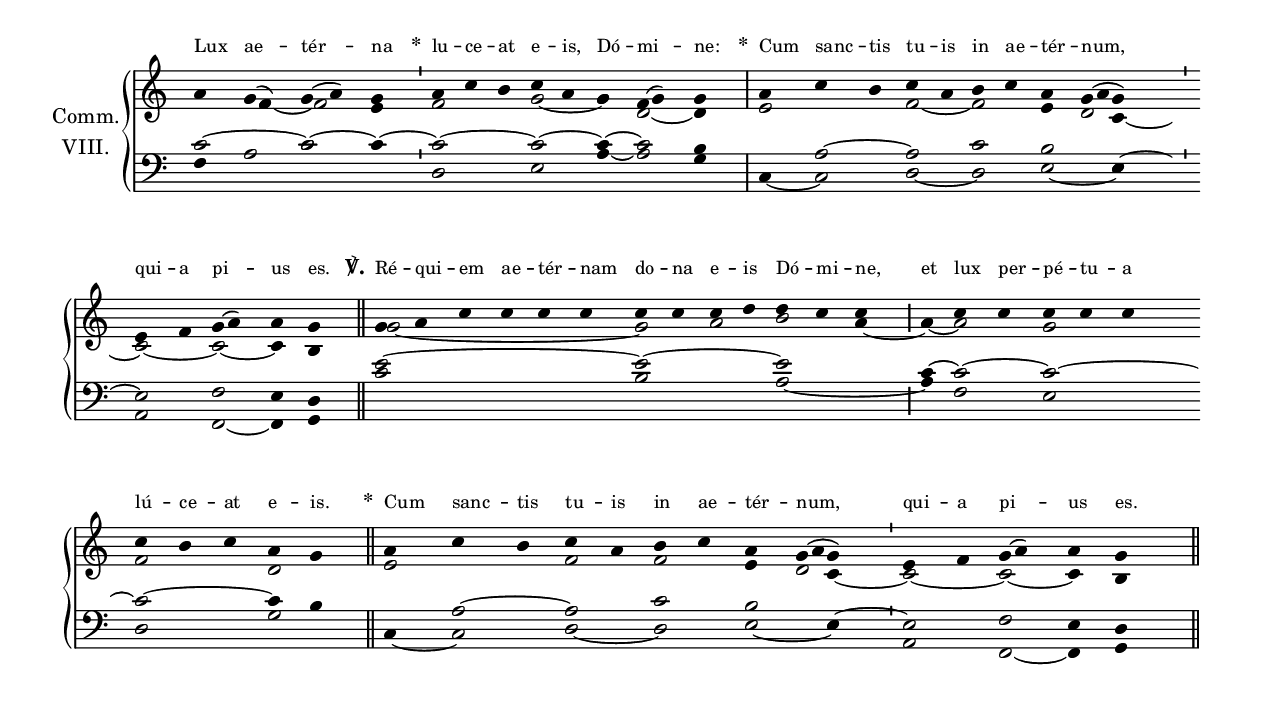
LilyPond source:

\version "2.22.0"
\include "gregorian.ly"
\include "noh2.ily"

global = {
  \cadenzaOn
  \override Glissando #'thickness = #2.0
  \set tieWaitForNote = ##t
}

%\header {
%  title = \markup \center-column {"Agnus Dei I." \vspace #1 }
%  tagline = ""
%  composer = ""
%}

%\paper {
%  #(include-special-characters)
%  oddHeaderMarkup = \markup \fill-line {
%    \line {}
%    \center-column {
%      \on-the-fly #first-page     " "
%      \on-the-fly #not-first-page ""
%    }
%    \line { \on-the-fly #print-page-number-check-first \fromproperty #'page:page-number-string }
%  }
%  evenHeaderMarkup = \markup \fill-line {
%    \line { \on-the-fly #print-page-number-check-first \fromproperty #'page:page-number-string }
%    \center-column { "" }
%    \line {}
%  }
%}

chantText = \lyricmode {
	Lux ae -- tér -- na \set stanza = "*"
 lu -- ce -- at e -- is, Dó -- mi -- ne: \set stanza = "*"
 Cum sanc -- tis tu -- is in ae -- tér -- num, qui -- a pi -- us es. \set stanza = "℣."
 Ré -- qui -- em ae -- tér -- nam do -- na e -- is Dó -- mi -- ne, et lux per -- pé -- tu -- a lú -- ce -- at e -- is. \set stanza = "*"
 Cum sanc -- tis tu -- is in ae -- tér -- num, qui -- a pi -- us es. 
}

chantMusic = {
  \tieDown
	\key c \major
a'4 
g'4( f'4) g'4( a'4) g'4 
\divisioMinima
a'4 c''4 b'4 
c''4 a'4 
g'4 f'4( g'4) g'4 
\divisioMaxima
a'4 
c''4 b'4 
c''4 a'4 
b'4 
c''4 a'4 g'4( a'4 g'4) 
\bar "" \break

\divisioMinima
e'4 f'4 
g'4( a'4) a'4 
g'4 
\finalis
g'4 a'4 c''4 
c''4 c''4 c''4 
c''4 c''4 
c''4 d''4 
d''4 c''4 c''4 
\divisioMaior
a'4 
c''4 
c''4 c''4 c''4 c''4 
\bar "" \break

c''4 b'4 c''4 
a'4 g'4 
\finalis
a'4 
c''4 b'4 
c''4 a'4 
b'4 
c''4 a'4 g'4( a'4 g'4) 
\divisioMinima
e'4 f'4 
g'4( a'4) a'4 
g'4 
\finalis
}

altoMusic = {
	s2*4/4 
f'4~ 
f'2*4/4 
e'4 
f'2*6/4 
g'2*4/4~ 
g'4 
d'2*4/4~ 
d'4 
e'2*6/4 
f'2*4/4~ 
f'2*4/4 
e'4 
d'2*4/4 
c'4~ 
c'2*4/4~ 
c'2*4/4~ 
c'4 
b4 
g'2*6/4~
s2*6/4 
g'2*4/4 
a'2*4/4 
b'2*4/4 
a'4~ 
a'4~ 
a'2*4/4 
g'2*6/4 
f'2*6/4 
d'2*4/4 
e'2*6/4 
f'2*4/4 
f'2*4/4 
e'4 
d'2*4/4 
c'4~ 
c'2*4/4~ 
c'2*4/4~ 
c'4 
b4 
}

tenorMusic = {
	\key c \major
c'2*6/4~ 
c'2*4/4~ 
c'4~ 
\divisioMinima
c'2*6/4~ 
c'2*4/4~ 
c'4~ 
c'2*4/4 
b4 
\divisioMaxima
s4 
a2*4/4~ 
a2*4/4 
c'2*4/4 
b2*6/4 
e4~ 
\divisioMinima
e2*4/4 
f2*4/4 
e4 
d4 
\finalis
e'2*6/4~ 
s2*6/4 
e'2*8/4~ 
e'2*6/4 
\divisioMaior
c'4~ 
c'2*4/4~ 
c'2*6/4~ 
c'2*6/4~ 
c'4 
b4 
\finalis
s4 
a2*4/4~ 
a2*4/4 
c'2*4/4 
b2*6/4 
e4~ 
\divisioMinima
e2*4/4 
f2*4/4 
e4 
d4 
\finalis
}

bassMusic = {
	f4 
a2*4/4 
c'2*4/4 
s4 
d2*6/4 
e2*4/4 
a4~ 
a2*4/4 
g4 
c4~ 
c2*4/4 
d2*4/4~ 
d2*4/4 
e2*6/4~ 
e4 
a,2*4/4 
f,2*4/4~ 
f,4 
g,4 
c'2*6/4
s2*6/4 
b2*8/4 
a2*6/4~ 
a4 
f2*4/4 
e2*6/4 
d2*6/4 
g2*4/4 
c4~ 
c2*4/4 
d2*4/4~ 
d2*4/4 
e2*6/4~ 
e4 
a,2*4/4 
f,2*4/4~ 
f,4 
g,4 
}

voiceLines = {
  \voiceLineStyle

  % Manually add line break
  %s2
  %\allowVoiceLineBreak
  %\voiceLine "down" "down" a2*3/2 a2*1/2
}

\score{
  <<
    \new Lyrics
    \new GrandStaff <<
      \set GrandStaff.autoBeaming = ##f
      \set GrandStaff.instrumentName = \markup \center-column {
        "Comm."
        "VIII."
      }
      \new Staff = up <<
        \new Voice = "chant" {
          \voiceOne \global \chantMusic
        }
        \new Voice {
          \voiceTwo \global \altoMusic
        }
      >>

      \new Staff = down <<
        \clef bass
        \new Voice {
          \voiceOne \global \tenorMusic
        }
        \new Voice {
          \voiceTwo \global \bassMusic
        }
        \new Voice {
          \voiceThree \global \voiceLines
        }
      >>
    >>
    \context Lyrics {
      \lyricsto chant {
        \chantText
      }
    }
  >>
}
